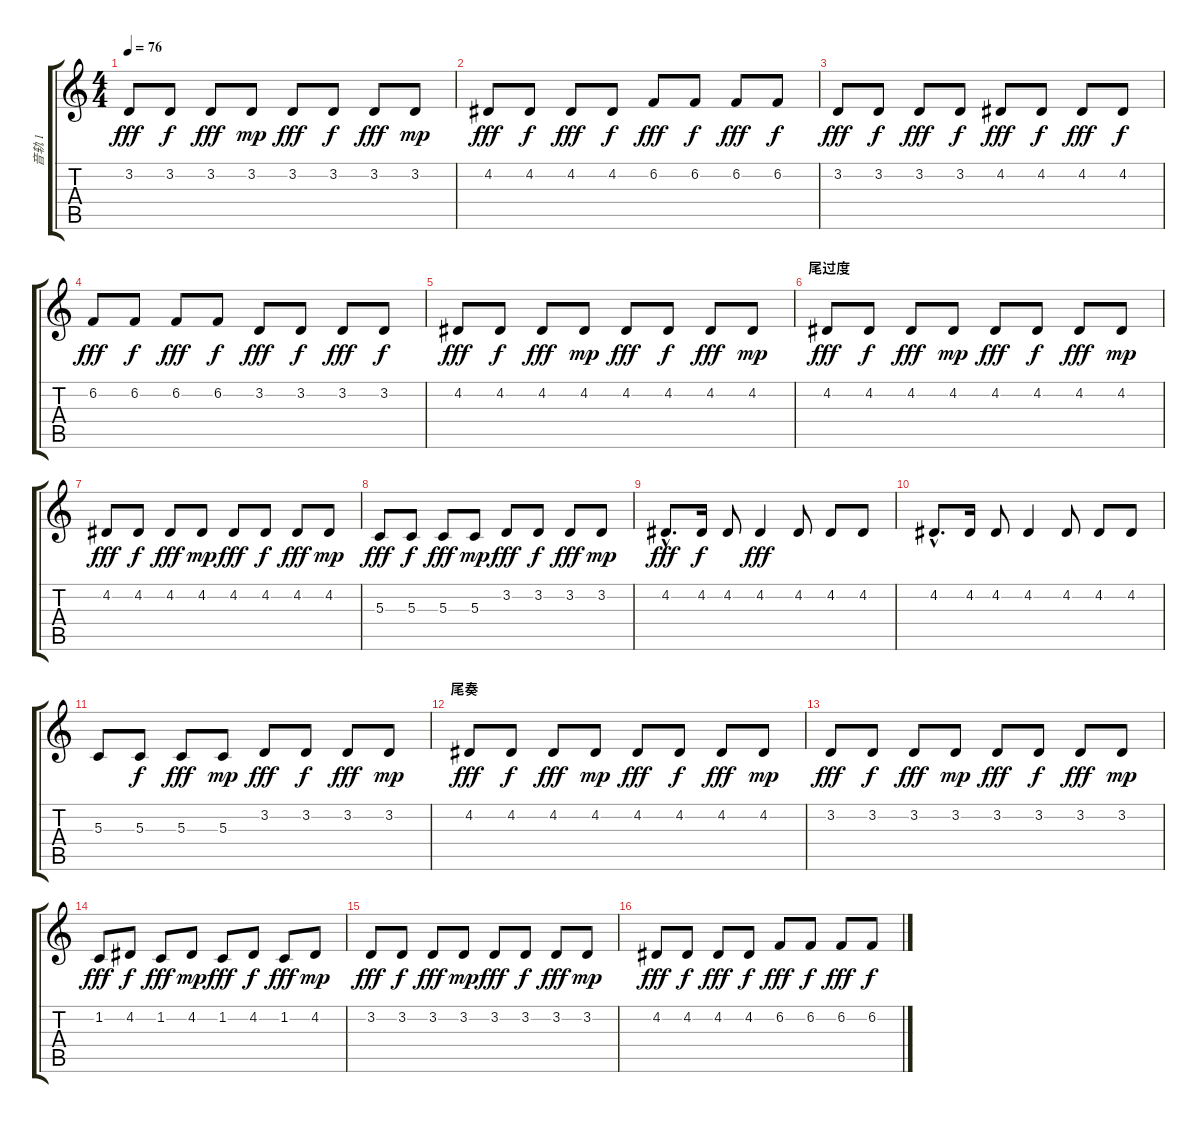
\track ("音轨 1" "音轨 1") {instrument acousticgrandpiano}
\staff {score tabs}
\tuning (E4 B3 G3 D3 A2 E2) {hide}
\ts (4 4)
\tempo 76
\clef g2
\ks c
3.2.8{dy fff} 3.2.8{dy f} 3.2.8{dy fff} 3.2.8{dy mp} 3.2.8{dy fff} 3.2.8{dy f} 3.2.8{dy fff} 3.2.8{dy mp} |
4.2.8{dy fff} 4.2.8{dy f} 4.2.8{dy fff} 4.2.8{dy f} 6.2.8{dy fff} 6.2.8{dy f} 6.2.8{dy fff} 6.2.8{dy f} |
3.2.8{dy fff} 3.2.8{dy f} 3.2.8{dy fff} 3.2.8{dy f} 4.2.8{dy fff} 4.2.8{dy f} 4.2.8{dy fff} 4.2.8{dy f} |
6.2.8{dy fff} 6.2.8{dy f} 6.2.8{dy fff} 6.2.8{dy f} 3.2.8{dy fff} 3.2.8{dy f} 3.2.8{dy fff} 3.2.8{dy f} |
4.2.8{dy fff} 4.2.8{dy f} 4.2.8{dy fff} 4.2.8{dy mp} 4.2.8{dy fff} 4.2.8{dy f} 4.2.8{dy fff} 4.2.8{dy mp} |
\section ("" "尾过度")
4.2.8{dy fff} 4.2.8{dy f} 4.2.8{dy fff} 4.2.8{dy mp} 4.2.8{dy fff} 4.2.8{dy f} 4.2.8{dy fff} 4.2.8{dy mp} |
4.2.8{dy fff} 4.2.8{dy f} 4.2.8{dy fff} 4.2.8{dy mp} 4.2.8{dy fff} 4.2.8{dy f} 4.2.8{dy fff} 4.2.8{dy mp} |
5.3.8{dy fff} 5.3.8{dy f} 5.3.8{dy fff} 5.3.8{dy mp} 3.2.8{dy fff} 3.2.8{dy f} 3.2.8{dy fff} 3.2.8{dy mp} |
4.2{hac}.8{d dy fff} 4.2.16{dy f} 4.2.8 4.2.4{dy fff} 4.2.8 4.2.8 4.2.8 |
4.2{hac}.8{d} 4.2.16 4.2.8 4.2.4 4.2.8 4.2.8 4.2.8 |
5.3.8 5.3.8{dy f} 5.3.8{dy fff} 5.3.8{dy mp} 3.2.8{dy fff} 3.2.8{dy f} 3.2.8{dy fff} 3.2.8{dy mp} |
\section ("" "尾奏")
4.2.8{dy fff} 4.2.8{dy f} 4.2.8{dy fff} 4.2.8{dy mp} 4.2.8{dy fff} 4.2.8{dy f} 4.2.8{dy fff} 4.2.8{dy mp} |
3.2.8{dy fff} 3.2.8{dy f} 3.2.8{dy fff} 3.2.8{dy mp} 3.2.8{dy fff} 3.2.8{dy f} 3.2.8{dy fff} 3.2.8{dy mp} |
1.2.8{dy fff} 4.2.8{dy f} 1.2.8{dy fff} 4.2.8{dy mp} 1.2.8{dy fff} 4.2.8{dy f} 1.2.8{dy fff} 4.2.8{dy mp} |
3.2.8{dy fff} 3.2.8{dy f} 3.2.8{dy fff} 3.2.8{dy mp} 3.2.8{dy fff} 3.2.8{dy f} 3.2.8{dy fff} 3.2.8{dy mp} |
4.2.8{dy fff} 4.2.8{dy f} 4.2.8{dy fff} 4.2.8{dy f} 6.2.8{dy fff} 6.2.8{dy f} 6.2.8{dy fff} 6.2.8{dy f}
